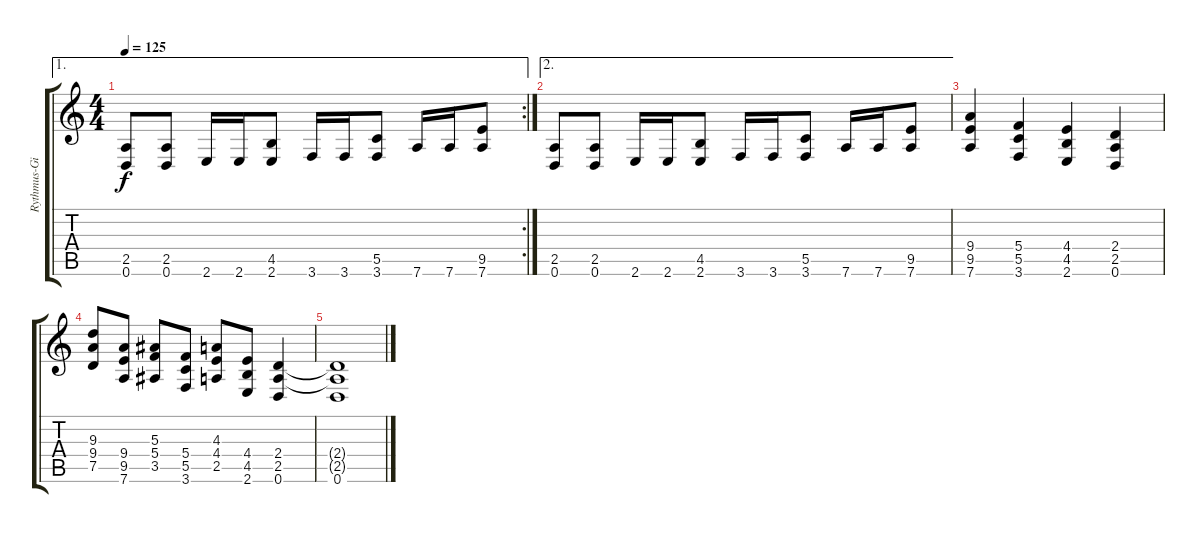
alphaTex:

\track ("Rythmus-Gitarre" "Rythmus-Gi") {instrument distortionguitar}
\staff {score tabs}
\tuning (D4 A3 F3 C3 G2 D2) {hide}
\ae 1
\rc 2
\ts (4 4)
\tempo 125
\clef g2
\ks c
(2.5 0.6).8{dy f} (2.5 0.6).8 2.6.16 2.6.16 (4.5 2.6).8 3.6.16 3.6.16 (5.5 3.6).8 7.6.16 7.6.16 (9.5 7.6).8 |
\ae 2
(2.5 0.6).8 (2.5 0.6).8 2.6.16 2.6.16 (4.5 2.6).8 3.6.16 3.6.16 (5.5 3.6).8 7.6.16 7.6.16 (9.5 7.6).8 |
(9.4 9.5 7.6).4 (5.4 5.5 3.6).4 (4.4 4.5 2.6).4 (2.4 2.5 0.6).4 |
(9.3 9.4 7.5).8 (9.4 9.5 7.6).8 (5.3 5.4 3.5).8 (5.4 5.5 3.6).8 (4.3 4.4 2.5).8 (4.4 4.5 2.6).8 (2.4 2.5 0.6).4 |
(2.4{t} 2.5{t} 0.6).1
